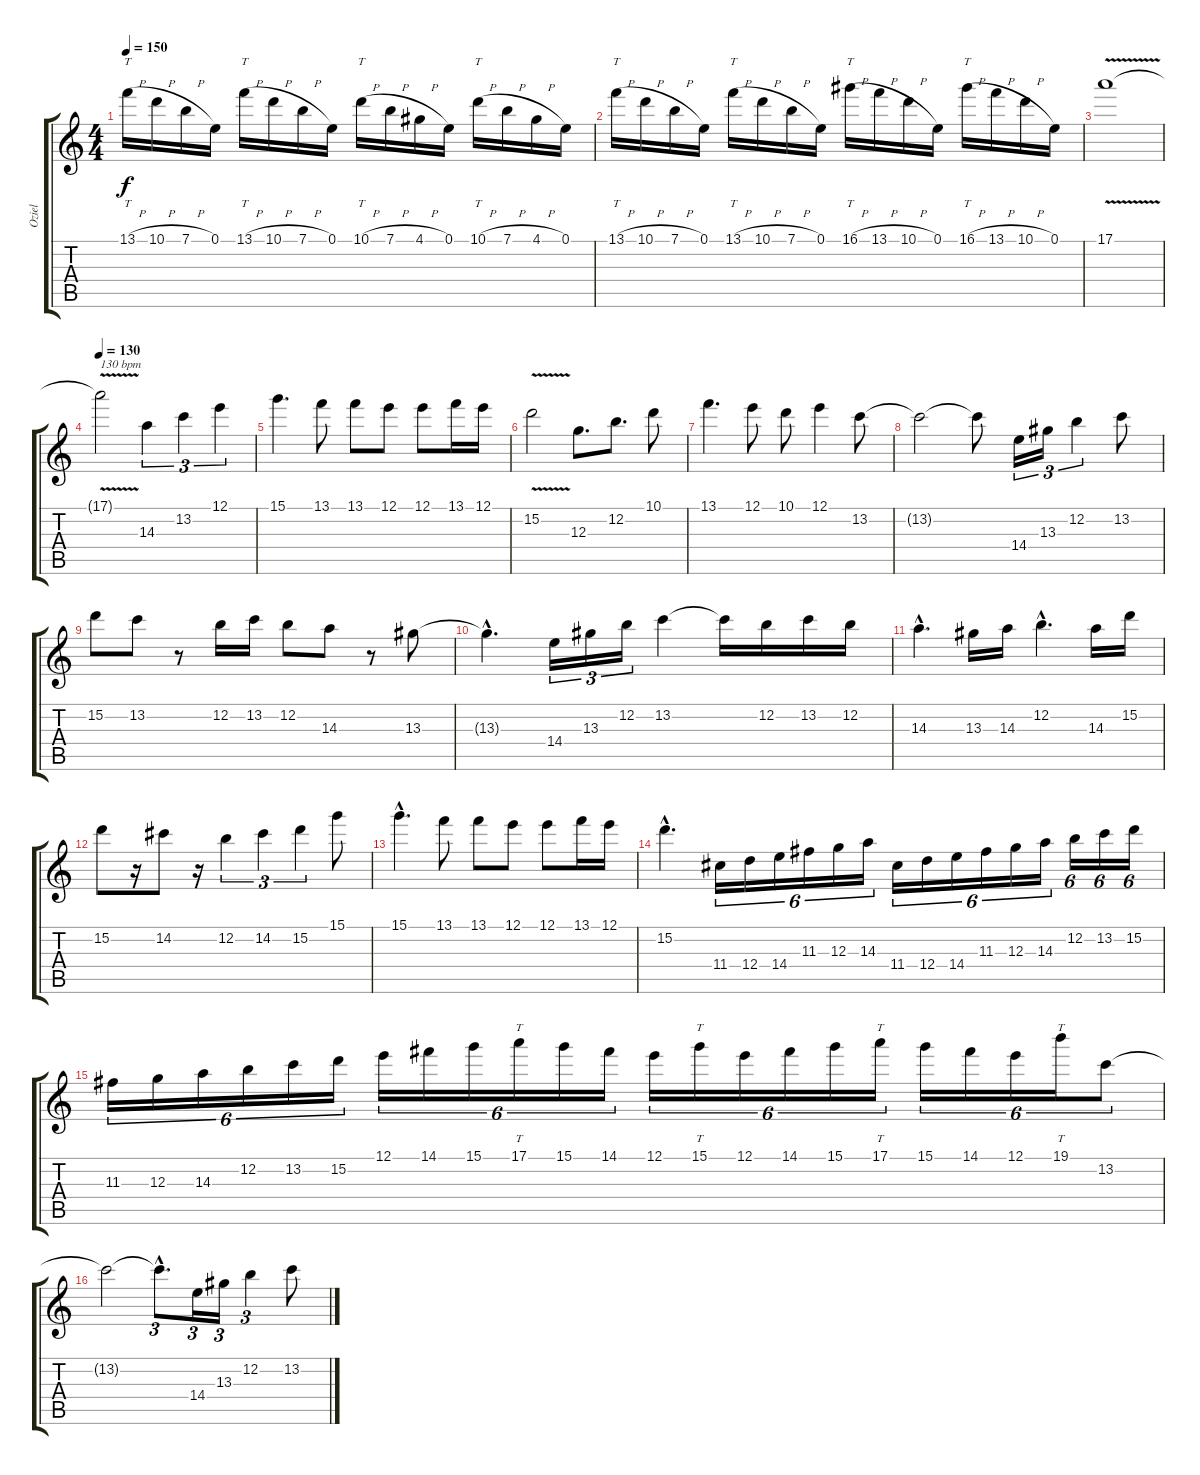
\track ("Oziel" "Oziel") {instrument overdrivenguitar}
\staff {score tabs}
\tuning (E4 B3 G3 D3 A2 E2) {hide}
\ts (4 4)
\tempo 150
\clef g2
\ks c
13.1{h}.16{tt dy f} 10.1{h}.16 7.1{h}.16 0.1.16 13.1{h}.16{tt} 10.1{h}.16 7.1{h}.16 0.1.16 10.1{h}.16{tt} 7.1{h}.16 4.1{h}.16 0.1.16 10.1{h}.16{tt} 7.1{h}.16 4.1{h}.16 0.1.16 |
13.1{h}.16{tt} 10.1{h}.16 7.1{h}.16 0.1.16 13.1{h}.16{tt} 10.1{h}.16 7.1{h}.16 0.1.16 16.1{h}.16{tt} 13.1{h}.16 10.1{h}.16 0.1.16 16.1{h}.16{tt} 13.1{h}.16 10.1{h}.16 0.1.16 |
17.1{v}.1 |
\tempo 130
17.1{t}.2{txt "130 bpm"} 14.3.4{tu (3 2)} 13.2.4{tu (3 2)} 12.1.4{tu (3 2)} |
15.1.4{d} 13.1.8 13.1.8 12.1.8 12.1.8 13.1.16 12.1.16 |
15.2{v}.2 12.3.8{d} 12.2.8{d} 10.1.8 |
13.1.4{d} 12.1.8 10.1.8 12.1.4 13.2.8 |
13.2{t}.2 13.2{t}.8 14.4.16{tu (3 2)} 13.3.16{tu (3 2)} 12.2.4{tu (3 2)} 13.2.8 |
15.2.8 13.2.8 r.8 12.2.16 13.2.16 12.2.8 14.3.8 r.8 13.3.8 |
13.3{hac t}.4{d} 14.4.16{tu (3 2)} 13.3.16{tu (3 2)} 12.2.16{tu (3 2)} 13.2.4 13.2{t}.16 12.2.16 13.2.16 12.2.16 |
14.3{hac}.4{d} 13.3.16 14.3.16 12.2{hac}.4{d} 14.3.16 15.2.16 |
15.2.8 r.16 14.2.8 r.16 12.2.4{tu (3 2)} 14.2.4{tu (3 2)} 15.2.4{tu (3 2)} 15.1.8 |
15.1{hac}.4{d} 13.1.8 13.1.8 12.1.8 12.1.8 13.1.16 12.1.16 |
15.2{hac}.4{d} 11.4.16{tu (6 4)} 12.4.16{tu (6 4)} 14.4.16{tu (6 4)} 11.3.16{tu (6 4)} 12.3.16{tu (6 4)} 14.3.16{tu (6 4)} 11.4.16{tu (6 4)} 12.4.16{tu (6 4)} 14.4.16{tu (6 4)} 11.3.16{tu (6 4)} 12.3.16{tu (6 4)} 14.3.16{tu (6 4)} 12.2.16{tu (6 4)} 13.2.16{tu (6 4)} 15.2.16{tu (6 4)} |
11.3.16{tu (6 4)} 12.3.16{tu (6 4)} 14.3.16{tu (6 4)} 12.2.16{tu (6 4)} 13.2.16{tu (6 4)} 15.2.16{tu (6 4)} 12.1.16{tu (6 4)} 14.1.16{tu (6 4)} 15.1.16{tu (6 4)} 17.1.16{tt tu (6 4)} 15.1.16{tu (6 4)} 14.1.16{tu (6 4)} 12.1.16{tu (6 4)} 15.1.16{tt tu (6 4)} 12.1.16{tu (6 4)} 14.1.16{tu (6 4)} 15.1.16{tu (6 4)} 17.1.16{tt tu (6 4)} 15.1.16{tu (6 4)} 14.1.16{tu (6 4)} 12.1.16{tu (6 4)} 19.1.16{tt tu (6 4)} 13.2.8{tu (6 4)} |
13.2{t}.2 13.2{hac t}.8{d tu (3 2)} 14.4.16{tu (3 2)} 13.3.16{tu (3 2)} 12.2.4{tu (3 2)} 13.2.8
